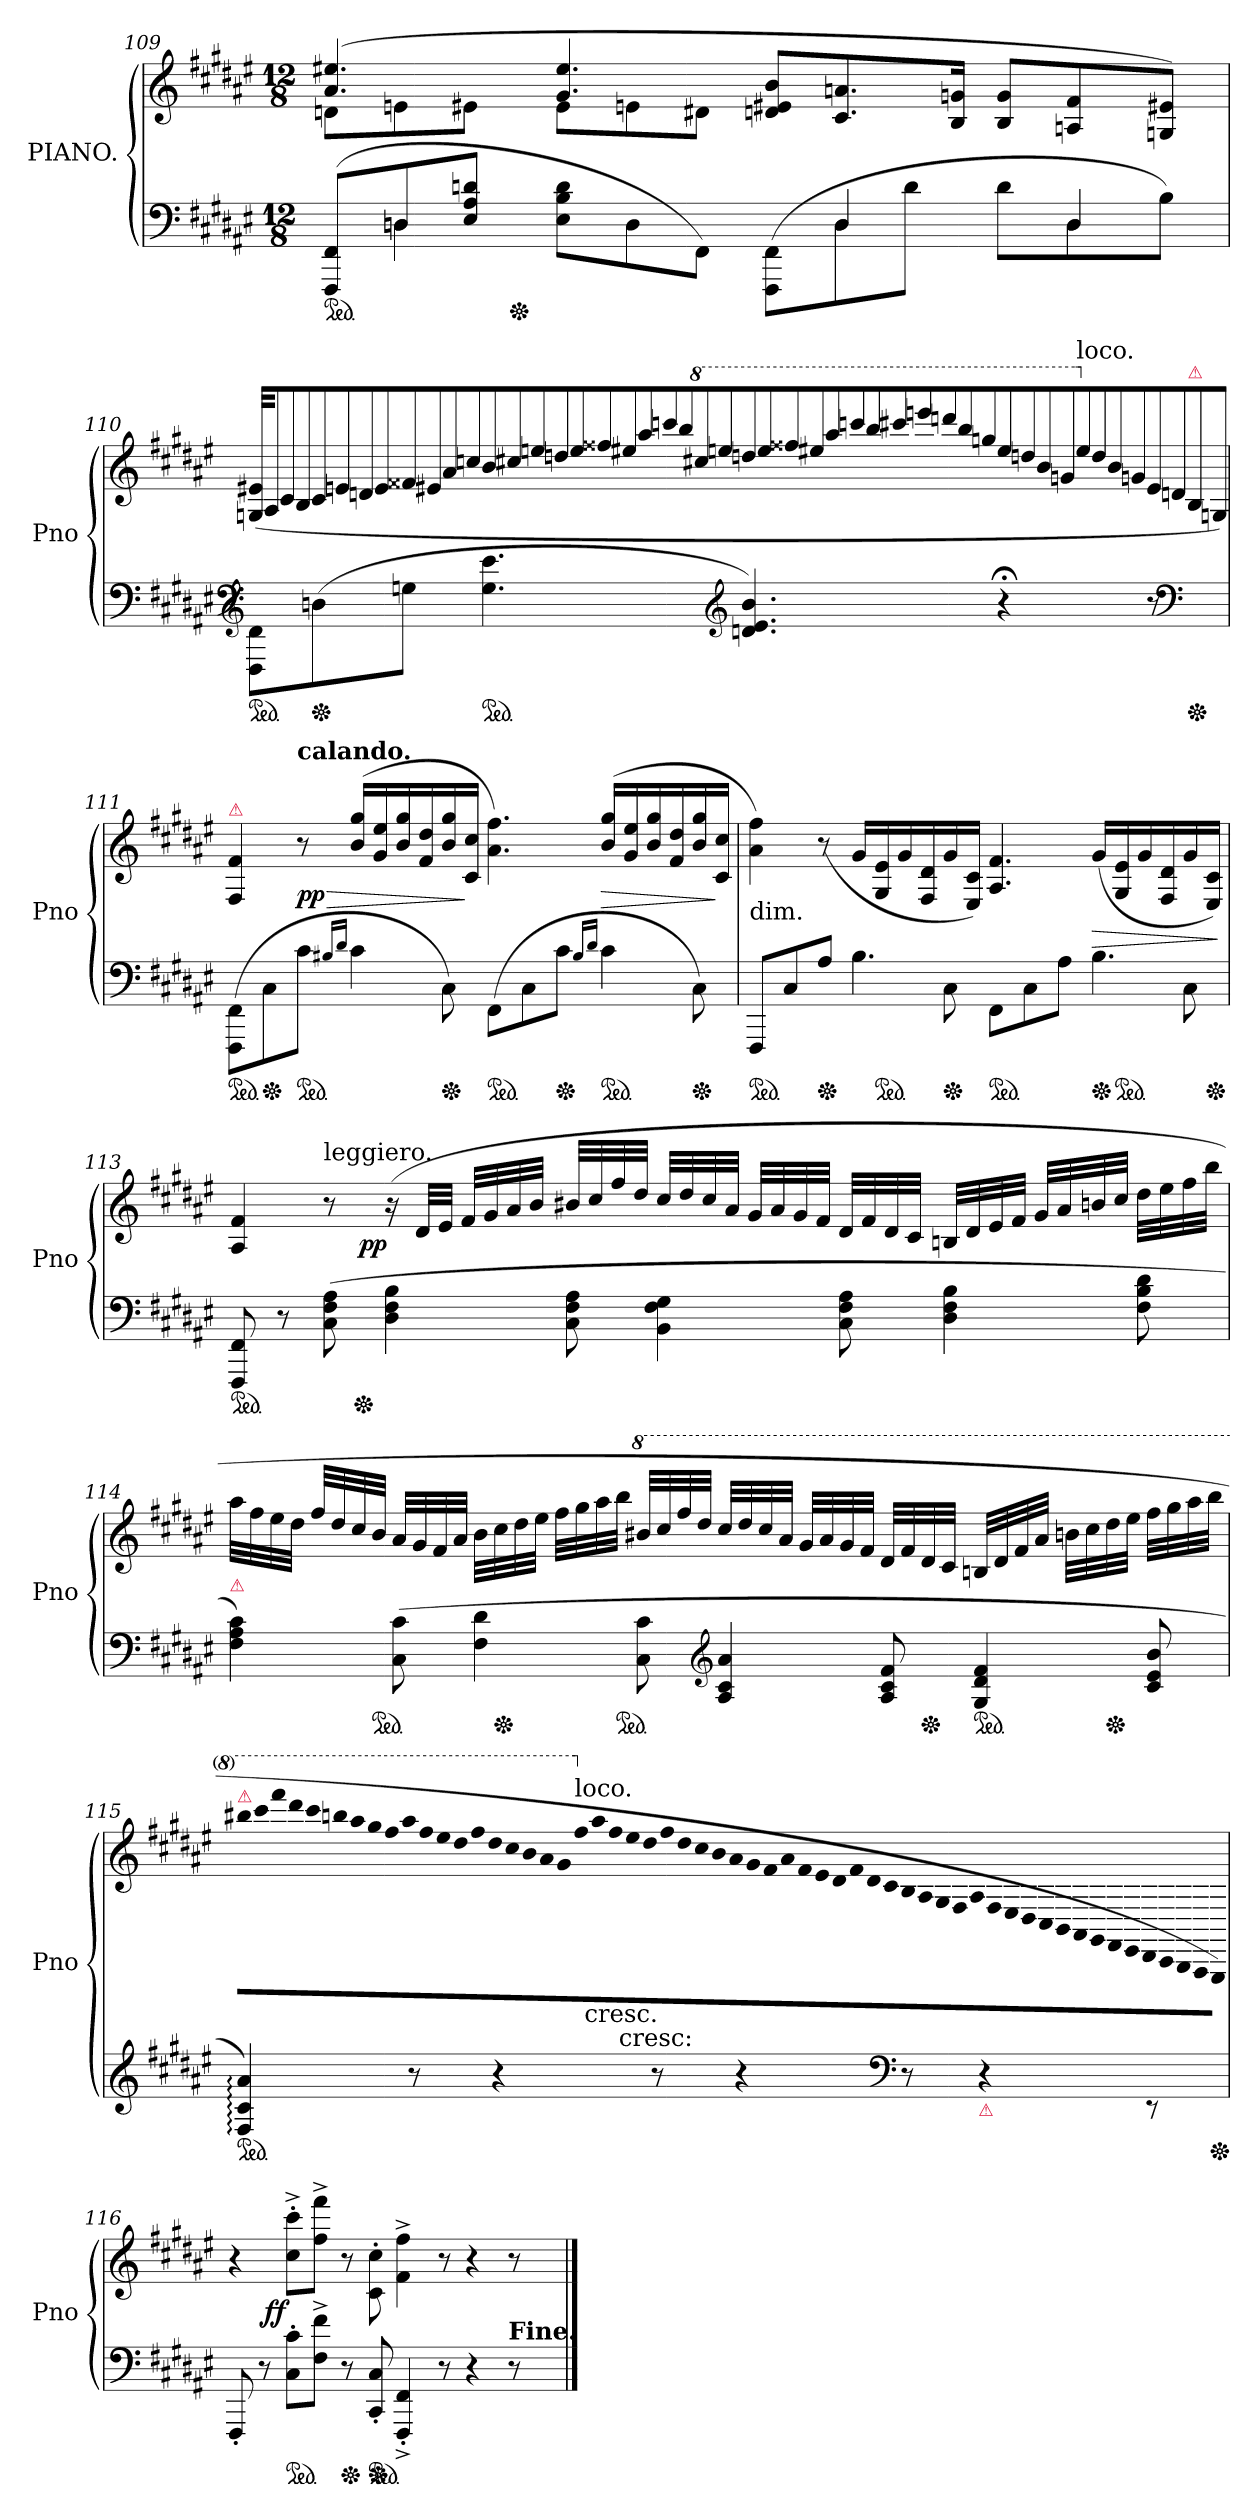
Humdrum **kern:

**kern	**kern	**dynam
*part1	*part1	*part1
*staff2	*staff1	*staff1/2
*I"PIANO.	*	*
*I'Pno	*	*
*clefF4	*clefG2	*
*k[f#c#g#d#a#e#]	*k[f#c#g#d#a#e#]	*
*M12/8	*M12/8	*
=109	=109	=109
*^	*^	*
*ped	*	*	*	*
*	*	*	*^	*
(>8FFF#/ 8FF#/L	8rFyy	(>4.a# 4.ee#X	8dnL	4ryy	.
8Dn	4Dn\	.	8en	.	.
8E# 8A# 8dnJ	.	.	8e#XJ	16ryy	.
*Xped	*	*	*	*	*
.	.	.	.	1ryy	.
8E#\ 8B\ 8d\L	4.rgyy	4.g# 4.ee#	8e#L	.	.
8D	.	.	8en	.	.
8FF#J)	.	.	8d#XJ	.	.
8rAyy	(>8FFF#\ 8FF#\L	8dn 8e#X 8bL	2.rAyy	.	.
4D/	8D	8.c# 8.an	.	.	.
.	8dJ	.	.	.	.
.	.	16B 16gnJk	.	.	.
8rgyy	8d\L	8B 8gL	.	.	.
4D/	8D	8An 8f#	.	.	.
.	.	.	.	8.ryy	.
.	8BJ)	8Gn 8e#XJ)	.	.	.
=110	=110	=110	=110	=110	=110
!	!	!LO:N:vis=8	!	!	!
*v	*v	*	*	*	*
*	*v	*v	*v	*
*ped	*	*
8FFF#\ 8FF#\L	(>32Gn!/ 32e#X!/L	.
!	!LO:N:vis=8	!
.	32A#!/	.
!	!LO:N:vis=8	!
.	32c#!/	.
!	!LO:N:vis=8	!
.	32B!/	.
!	!LO:N:vis=8	!
*Xped	*	*
(>8Dn	32c#!	.
!	!LO:N:vis=8	!
.	32en!	.
!	!LO:N:vis=8	!
.	32dn!	.
!	!LO:N:vis=8	!
.	32e!	.
!	!LO:N:vis=8	!
8GnJ	32f##X!	.
!	!LO:N:vis=8	!
.	32e#X!	.
!	!LO:N:vis=8	!
.	32a#!	.
!	!LO:N:vis=8	!
.	32ccn!	.
!	!LO:N:vis=8	!
*ped	*	*
4.G 4.e#	32b!	.
!	!LO:N:vis=8	!
.	32cc#X!	.
!	!LO:N:vis=8	!
.	32een!	.
!	!LO:N:vis=8	!
.	32ddn!	.
!	!LO:N:vis=8	!
.	32ee!	.
!	!LO:N:vis=8	!
.	32ff##X!	.
!	!LO:N:vis=8	!
.	32ee#X!	.
!	!LO:N:vis=8	!
.	32aa#!	.
!	!LO:N:vis=8	!
.	32cccn!	.
!	!LO:N:vis=8	!
.	32bb!	.
*	*8va	*
!	!LO:N:vis=8	!
.	32ccc#X!	.
!	!LO:N:vis=8	!
.	32eeen!	.
*clefG2	*	*
!	!LO:N:vis=8	!
4.dn 4.e# 4.b)	32dddn!	.
!	!LO:N:vis=8	!
.	32eee!	.
!	!LO:N:vis=8	!
.	32fff##X!	.
!	!LO:N:vis=8	!
.	32eee#X!	.
!	!LO:N:vis=8	!
.	32aaa#!	.
!	!LO:N:vis=8	!
.	32ccccn!	.
!	!LO:N:vis=8	!
.	32bbb!	.
!	!LO:N:vis=8	!
.	32cccc#X!	.
!	!LO:N:vis=8	!
.	32eeeen!	.
!	!LO:N:vis=8	!
.	32ddddn!	.
!	!LO:N:vis=8	!
.	32bbb!	.
!	!LO:N:vis=8	!
.	32gggn!	.
!	!LO:N:vis=8	!
4r;<	32eee#!	.
!	!LO:N:vis=8	!
.	32dddn!	.
!	!LO:N:vis=8	!
.	32bb!	.
!	!LO:N:vis=8	!
.	32ggn!	.
*	*X8va	*
!	!LO:TX:a:t=loco.	!
!	!LO:N:vis=8	!
.	32ee#!	.
!	!LO:N:vis=8	!
.	32dd!	.
!	!LO:N:vis=8	!
.	32b!	.
!	!LO:N:vis=8	!
.	32gn!	.
!	!LO:N:vis=8	!
8r	32e#!	.
!	!LO:N:vis=8	!
.	32dn!	.
*clefF4	*	*
!	!LO:TX:a:color=crimson:t=⚠	!
!	!LO:N:vis=8	!
*Xped	*	*
.	32B!/	.
!	!LO:N:vis=8	!
.	32Gn!/J)	.
=111	=111	=111
!	!LO:TX:a:color=crimson:t=⚠	!
!	!	!LO:DY:rj
*ped	*	*
(>8FFF#\ 8FF#\L	4F#/ 4f#/	sf sf
*Xped	*	*
8C#\	.	.
!	!LO:TX:a:B:t=calando.	!
*ped	*	*
8c#J	8r	> p p
16qqB#X/LL	.	.
16qqd#/JJ	.	.
4c#	(>16b/ 16gg#/LL	.
.	16g# 16ee#	.
.	16b 16gg#	.
.	16f# 16dd#	.
*Xped	*	*
8C#\)	16b 16gg#	.
.	16c# 16cc#JJ	]
*ped	*	*
(>8FF#L	4.a# 4.ff#)	.
8C#	.	.
*Xped	*	*
8c#J	.	.
16qqB#/LL	.	.
16qqd#/JJ	.	.
*ped	*	*
4c#	(>16b/ 16gg#/LL	>
.	16g# 16ee#	.
.	16b 16gg#	.
.	16f# 16dd#	.
*Xped	*	*
8C#\)	16b 16gg#	.
.	16c# 16cc#JJ	]
=112	=112	=112
*^	*	*
!	!	!LO:TX:c:t=dim.	!
*ped	*	*	*
8FFF#L	4.ryy	4a# 4ff#)	.
8C#	.	.	.
*Xped	*	*	*
8A#J	.	(>8r	.
4.B\	4ryy	16g#LL	.
*ped	*	*	*
.	.	16G#/ 16e#/	.
.	.	16g#	.
.	.	16F#/ 16d#/	.
*Xped	*	*	*
.	8C#	16g#	.
.	.	16E#/ 16c#/JJ)	.
*ped	*	*	*
8FF#\L	4.ryy	4.A#/ 4.f#/	.
8C#	.	.	.
8A#J	.	.	.
*Xped	*	*	*
4.B\	4ryy	(>16g#LL	>
*ped	*	*	*
.	.	16G#/ 16e#/	.
.	.	16g#	.
.	.	16F#/ 16d#/	.
.	8C#\	16g#	.
*Xped	*	*	*
.	.	16E#/ 16c#/JJ)	.
*v	*v	*	*
.	.	]
=113	=113	=113
*ped	*	*
*	*^	*
8FFF#/ 8FF#/	4A#/ 4f#/	4ryy	.
8r	.	.	.
!	!LO:TX:a:t=leggiero.	!	!
(>8C# 8F# 8A#	8r	16ryy	.
*Xped	*	*	*
.	.	1ryy	.
!	!	!	!LO:DY:rj
4D# 4F# 4B	(>16r	.	pp
.	32d#LLL	.	.
.	32e#JJJ	.	.
.	32f#LLL	.	.
.	32g#	.	.
.	32a#	.	.
.	32bJJJ	.	.
8C# 8F# 8A#	32b#X/LLL	.	.
.	32cc#	.	.
.	32ff#	.	.
.	32dd#JJJ	.	.
4BB 4F# 4G#	32cc#/LLL	.	.
.	32dd#	.	.
.	32cc#	.	.
.	32a#JJJ	.	.
.	32g#LLL	.	.
.	32a#	.	.
.	32g#	.	.
.	32f#JJJ	.	.
8C# 8F# 8A#	32d#LLL	.	.
.	32f#	.	.
.	32d#	.	.
.	32c#JJJ	.	.
4D# 4F# 4B	32BnLLL	.	.
.	32d#	.	.
.	32e#	.	.
.	32f#JJJ	.	.
.	32g#LLL	.	.
.	32a#	.	.
.	32bn	8.ryy	.
.	32cc#JJJ	.	.
8F# 8B 8d#	32dd#LLL	.	.
.	32ee#	.	.
.	32ff#	.	.
.	32bbJJJ	.	.
=114	=114	=114	=114
!LO:TX:a:color=crimson:t=⚠	!	!	!
*	*v	*v	*
4F# 4A# 4c#)	32aa#\LLL	.
.	32ff#	.
.	32ee#	.
.	32dd#JJJ	.
.	32ff#/LLL	.
.	32dd#	.
.	32cc#	.
*ped	*	*
.	32bJJJ	.
(>8C# 8c#	32a#LLL	.
.	32g#	.
.	32f#	.
.	32a#JJJ	.
4F# 4d#	32bLLL	.
*Xped	*	*
.	32cc#	.
.	32dd#	.
.	32ee#JJJ	.
.	32ff#LLL	.
.	32gg#	.
.	32aa#	.
*ped	*	*
.	32bbJJJ	.
*	*8va	*
8C# 8c#	32bb#X/LLL	.
.	32ccc#	.
.	32fff#	.
.	32ddd#JJJ	.
*clefG2	*	*
4A# 4c# 4a#	32ccc#/LLL	.
.	32ddd#	.
.	32ccc#	.
.	32aa#JJJ	.
.	32gg#/LLL	.
.	32aa#	.
.	32gg#	.
.	32ff#JJJ	.
8A# 8c# 8f#	32dd#/LLL	.
.	32ff#	.
*Xped	*	*
.	32dd#	.
.	32cc#JJJ	.
*ped	*	*
4G# 4d# 4f#	32bn/LLL	.
.	32dd#	.
.	32ff#	.
.	32aa#JJJ	.
.	32bbnLLL	.
.	32ccc#	.
*Xped	*	*
.	32ddd#	.
.	32eee#JJJ	.
8c# 8e# 8b	32fff#LLL	.
.	32ggg#	.
.	32aaa#	.
.	32bbbJJJ	.
=115	=115	=115
*	*Xtuplet	*
!	!LO:TX:a:color=crimson:t=⚠	!
!	!LO:N:vis=8	!
*ped	*	*
4F#: 4c#: 4a#:)	38bbb#X!L	.
!	!LO:N:vis=8	!
.	38cccc#!\	.
!	!LO:N:vis=8	!
.	38ffff#!\	.
!	!LO:N:vis=8	!
.	38dddd#!\	.
!	!LO:N:vis=8	!
.	38cccc#!\	.
!	!LO:N:vis=8	!
.	38bbbn!\	.
!	!LO:N:vis=8	!
.	38aaa#!\	.
!	!LO:N:vis=8	!
.	38ggg#!\	.
!	!LO:N:vis=8	!
.	38fff#!\	.
!	!LO:N:vis=8	!
.	38aaa#!\	.
8r	.	.
!	!LO:N:vis=8	!
.	38fff#!\	.
!	!LO:N:vis=8	!
.	38eee#!\	.
!	!LO:N:vis=8	!
.	38ddd#!\	.
!	!LO:N:vis=8	!
.	38fff#!\	.
!	!LO:N:vis=8	!
.	38ddd#!\	.
4r	.	.
!	!LO:N:vis=8	!
.	38ccc#!\	.
!	!LO:N:vis=8	!
.	38bb!\	.
!	!LO:N:vis=8	!
.	38aa#!\	.
!	!LO:N:vis=8	!
.	38gg#!\	.
*	*X8va	*
!	!LO:TX:a:t=loco.	!
!	!LO:N:vis=8	!
.	38ff#!\	.
!	!LO:TX:c:t=cresc.	!
!	!LO:N:vis=8	!
.	38aa#!\	.
!	!LO:N:vis=8	!
.	38ff#!\	.
!	!LO:TX:c:t=cresc&colon;	!
!	!LO:N:vis=8	!
.	38ee#!\	.
!	!LO:N:vis=8	!
.	38dd#!\	.
8r	.	.
!	!LO:N:vis=8	!
.	38ff#!\	.
!	!LO:N:vis=8	!
.	38dd#!\	.
!	!LO:N:vis=8	!
.	38cc#!\	.
!	!LO:N:vis=8	!
.	38b!\	.
!	!LO:N:vis=8	!
.	38a#!\	.
4r	.	.
*clefF4	*	*
!	!LO:N:vis=8	!
.	38g#!\	.
!	!LO:N:vis=8	!
.	38f#!\	.
!	!LO:N:vis=8	!
.	38a#!\	.
!	!LO:N:vis=8	!
.	38f#!\	.
!	!LO:N:vis=8	!
.	38e#!\	.
!	!LO:N:vis=8	!
.	38d#!\	.
!	!LO:N:vis=8	!
.	38f#!\	.
!	!LO:N:vis=8	!
.	38d#!\	.
!	!LO:N:vis=8	!
.	38c#!\	.
!	!LO:N:vis=8	!
8r	38B!/	.
!	!LO:N:vis=8	!
.	38A#!/	.
!	!LO:N:vis=8	!
.	38G#!/	.
!	!LO:N:vis=8	!
.	38F#!/	.
!	!LO:N:vis=8	!
.	38A#!/	.
!LO:TX:b:color=crimson:t=⚠	!	!
4r	.	.
!	!LO:N:vis=8	!
.	38F#!/	.
!	!LO:N:vis=8	!
.	38E#!/	.
!	!LO:N:vis=8	!
.	38D#!/	.
!	!LO:N:vis=8	!
.	38C#!/	.
!	!LO:N:vis=8	!
.	38BB!/	.
!	!LO:N:vis=8	!
.	38AA#!/	.
!	!LO:N:vis=8	!
.	38GG#!/	.
!	!LO:N:vis=8	!
.	38FF#!/	.
!	!LO:N:vis=8	!
.	38EE#!/	.
!	!LO:N:vis=8	!
.	38DD#!/	.
8rEE	.	.
!	!LO:N:vis=8	!
.	38CC#!/	.
!	!LO:N:vis=8	!
.	38BBB!/	.
!	!LO:N:vis=8	!
.	38AAA#!/	.
!	!LO:N:vis=8	!
.	38GGG#!/J)	.
*Xped	*	*
=116	=116	=116
8FFF#'<	4r	.
8r	.	.
!	!	!LO:DY:rj
*ped	*	*
8C#'> 8c#'>L	8cc#'>^< 8ccc#'>^<L	ff
8F#^> 8f#^>J	8ff#^> 8fff#^>J	.
*Xped	*	*
8r	8r	.
*ped	*	*
*Xped	*	*
8CC#'< 8C#'<	8c#'>\ 8cc#'>\	.
4FFF#'<^> 4FF#'<^>	4f#^> 4ff#^>	.
8r	8r	.
4r	4r	.
!LO:TX:a:B:t=Fine.	!	!
8r	8r	.
==	==	==
*-	*-	*-
